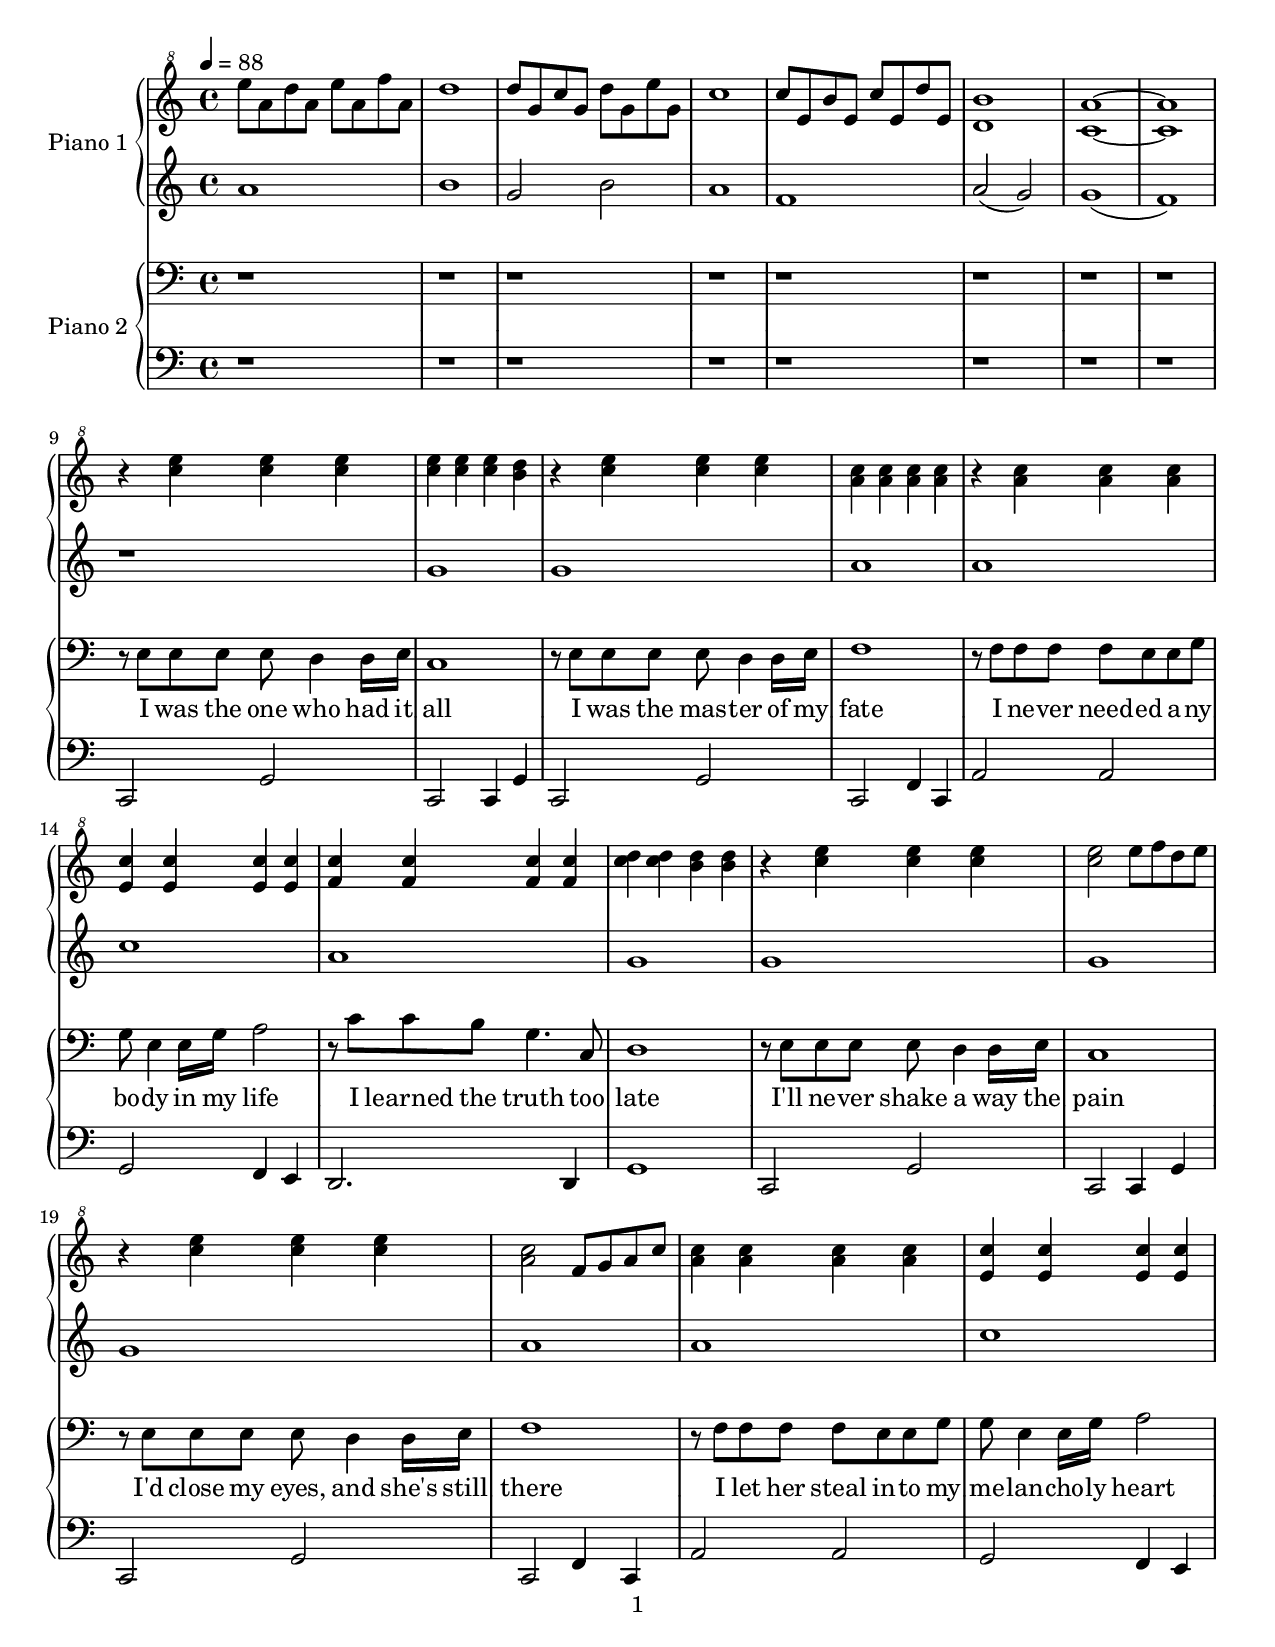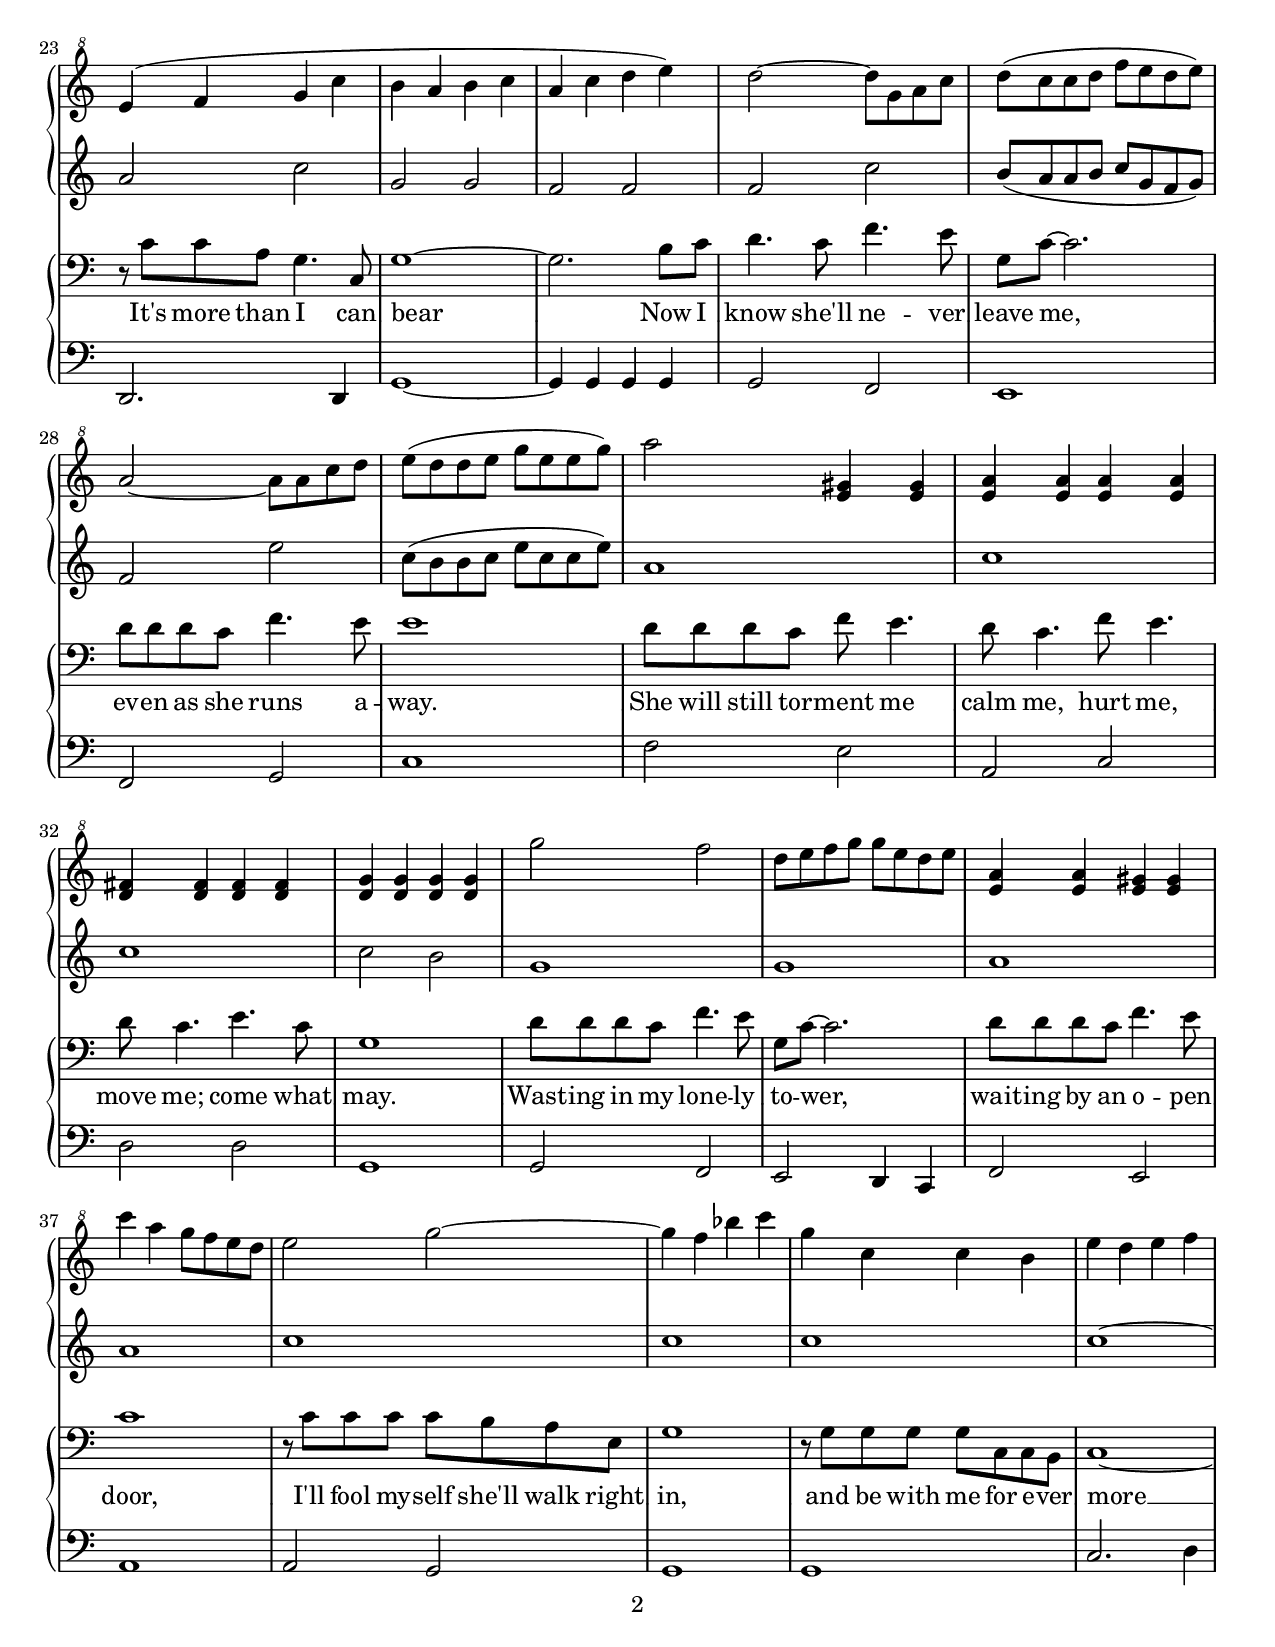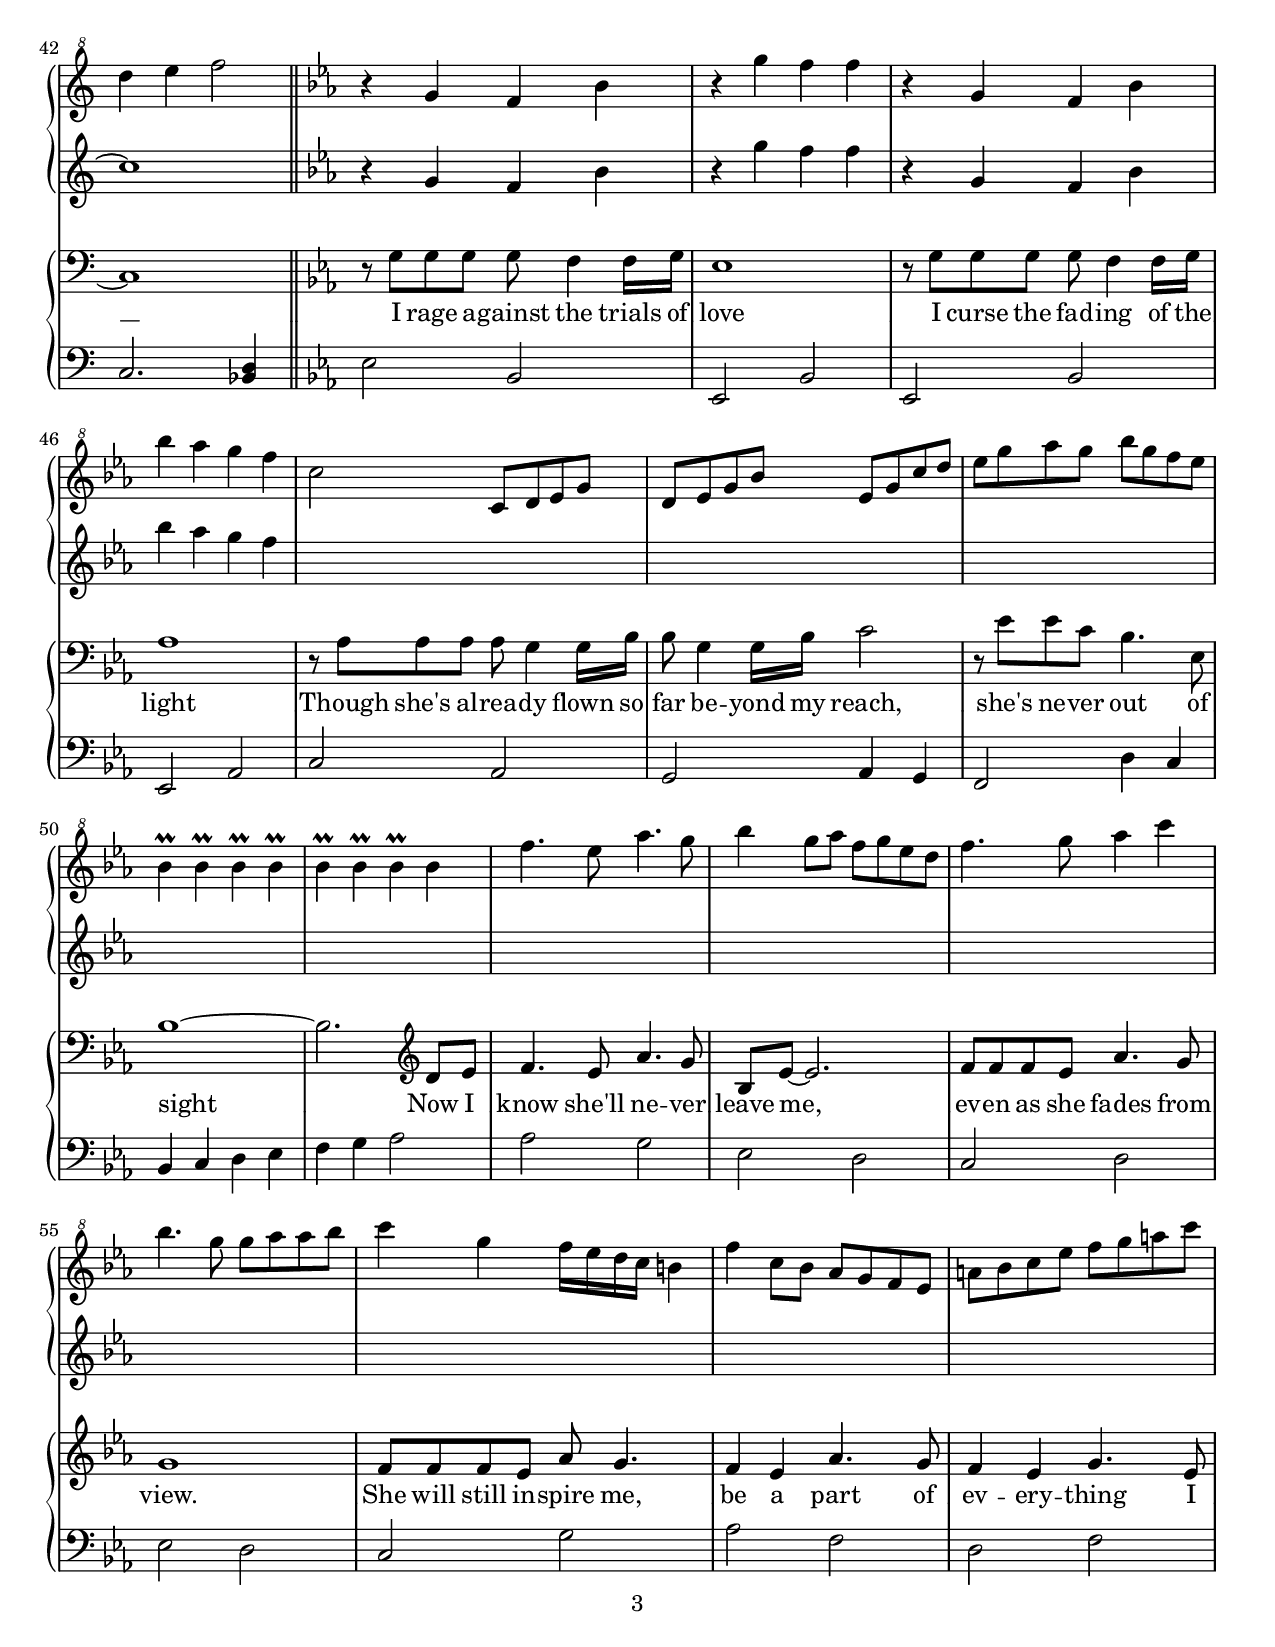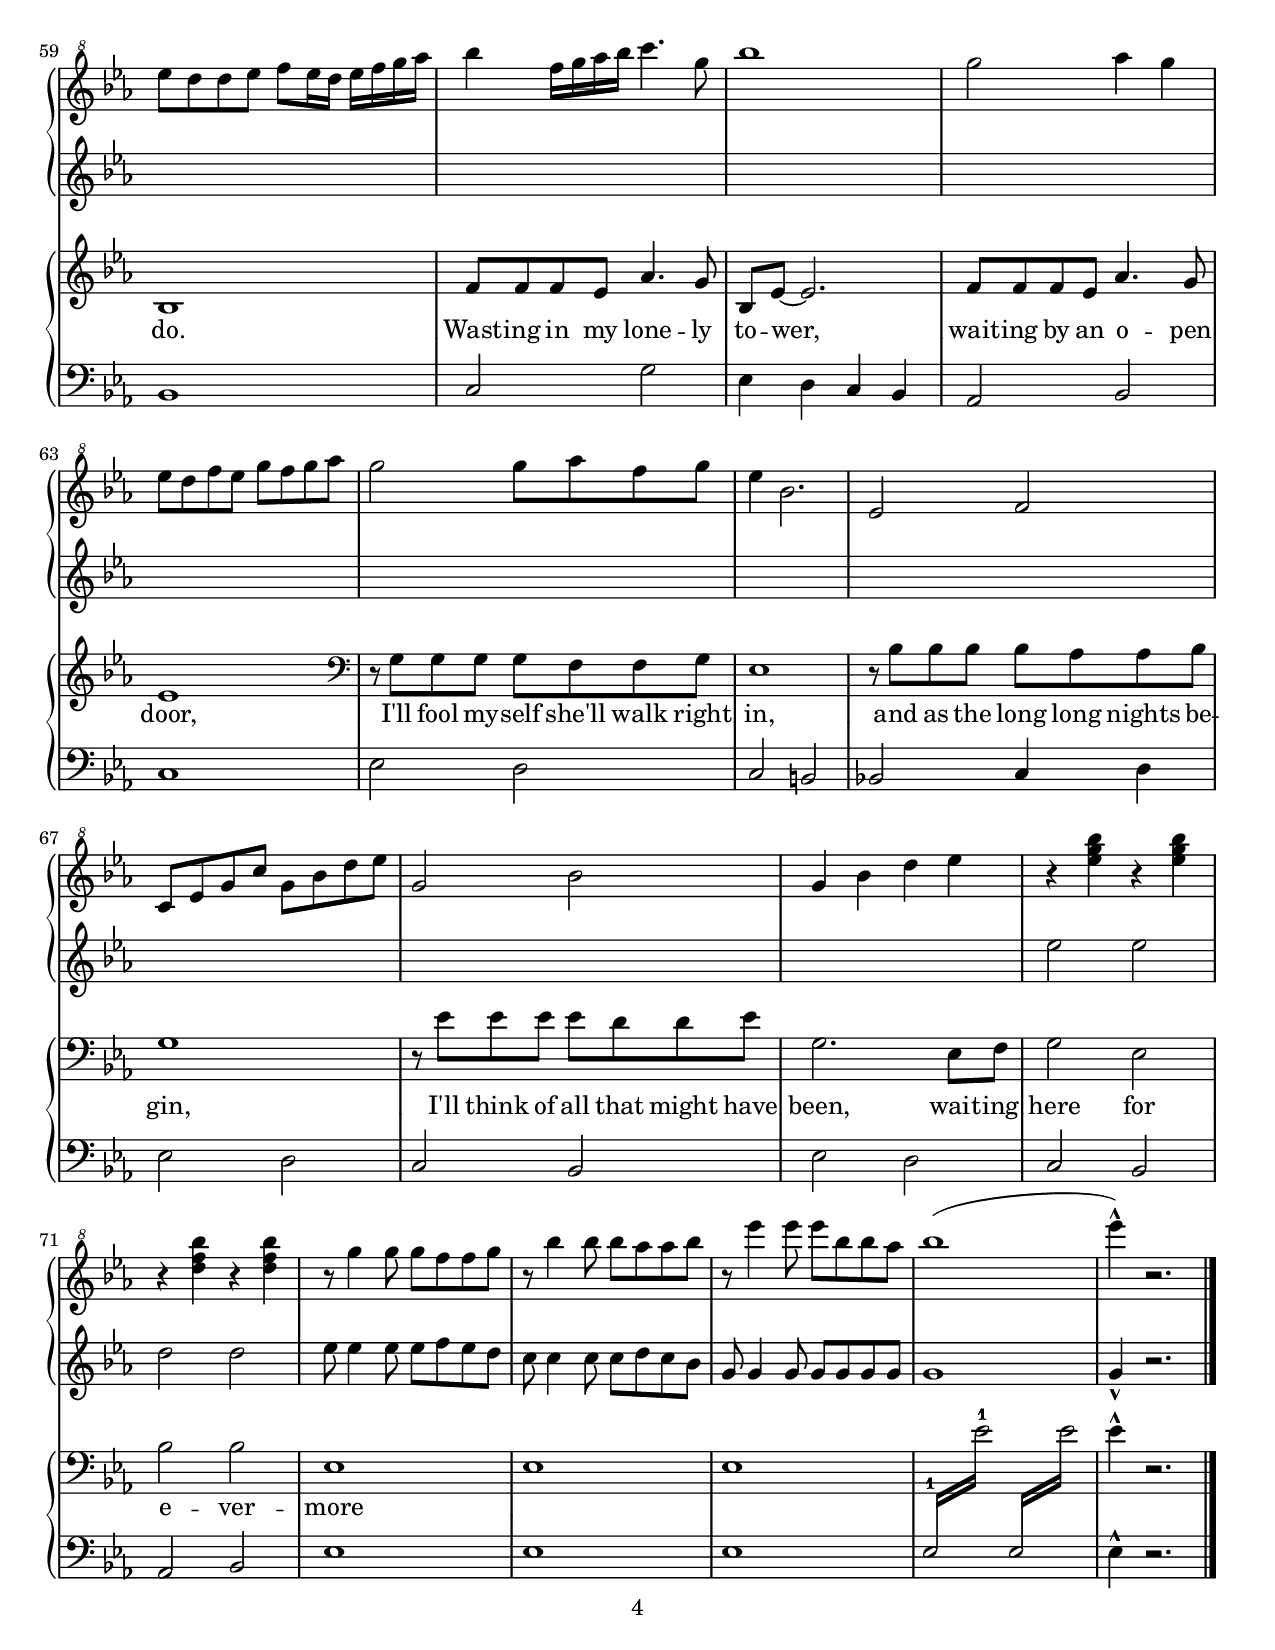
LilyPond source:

\version "2.14.1"

introPianoOneRight = \relative c'' {
  \tempo 4 = 88
  e'8 a, d a e' a, f' a,                                                     |
  d1                                                                         |
  d8 g, c g d' g, e' g,                                                      |
  c1                                                                         |
  c8 e, b' e, c' e, d' e,                                                    |
  <d b'>1                                                                    |
  <c a'>1~                                                                   |
  <c a'>1                                                                    |
}

introPianoOneLeft = \relative c''{
  a1                                                                         |
  b1                                                                         |
  g2 b2                                                                      |
  a1                                                                         |
  f1                                                                         |
  a2( g2)                                                                    |
  g1(                                                                        |
  f1)                                                                        |
}

introPianoTwoRight = \relative c'' {
  r1                                                                         |
  r1                                                                         |
  r1                                                                         |
  r1                                                                         |
  r1                                                                         |
  r1                                                                         |
  r1                                                                         |
  r1                                                                         |
}

introPianoTwoLeft = \relative c'' {
  r1                                                                         |
  r1                                                                         |
  r1                                                                         |
  r1                                                                         |
  r1                                                                         |
  r1                                                                         |
  r1                                                                         |
  r1                                                                         |
}

pianoOneRight = \relative c''' {
  % \key g \major

  % I was the one who had it all
  r4 <c e> <c e> <c e>                                                       |
  <c e> <c e> <c e> <b d>                                                    |
  % I was the master was my fate
  r <c e> <c e> <c e>                                                        |
  <a c> <a c> <a c> <a c>                                                    |
  % I never needed anybody in my life
  r <a c> <a c> <a c>                                                        |
  <e c'> <e c'> <e c'> <e c'>                                                |
  % I learned the truth too late
  <f c'> <f c'> <f c'> <f c'>                                                |
  <c' d> <c d> <b d> <b d>                                                   |

  % I'll never shake away the pain
  r <c e> <c e> <c e>                                                        |
  <c e>2 e8 f d e                                                            |
  % I'd close my eyes, and she's still there
  r4 <c e> <c e> <c e>                                                       |
  <a c>2 f8 g a c                                                            |
  % I let her steal into my melancholy heart
  <a c>4 <a c> <a c> <a c>                                                   |
  <e c'> <e c'> <e c'> <e c'>                                                |
  % It's more than I can bear                
  e4( f g c                                                                  |
  b a b c                                                                    |

  % ...Now I know she'll never
  a c d e)                                                                   |
  d2~ d8 g, a c                                                              |
  % leave me, even as she runs a-
  d( c c d f e d e)                                                          |
  a,2~ a8 a c d                                                              |
  % -way.  She will still torment me
  e( d d e g e e g)                                                          |
  a2 <e, gis>4 <e gis>                                                       |
  % calm me, hurt me, move me; come what
  <e a> <e a> <e a> <e a>                                                    |
  <d fis> <d fis> <d fis> <d fis>                                            |
  % may.  Wasting in my lonely           
  <d g> <d g> <d g> <d g>                                                    |
  g'2 f                                                                      |
  % tower, waiting by an open
  d8 e f g g e d e                                                           |
  <e, a>4 <e a> <e gis> <e gis>                                              |
  % door, I'll fool myself she'll walk right
  c''4 a g8 f e d                                                            |
  e2 g2~                                                                     |
  % in, and be with me for ever-
  g4 f bes c                                                                 |
  g c, c b                                                                   |
  % more
  e d e f                                                                    |
  d e f2 \bar "||"                                                           |

  \key ees \major

  % I rage against the trials of love
  r4 g, f bes                                                                |
  r4 g' f f                                                                  |
  % I curse the fading of the light
  r4 g, f bes                                                                |
  bes' aes g f                                                               |
  % Though she's already flown so far beyond my reach,
  c2 c,8 d ees g                                                             |
  d8 ees g bes ees, g c d                                                    |
  % she's never out of sight
  ees g aes g bes g f ees                                                    |
  bes4\prall bes4\prall bes4\prall bes4\prall                                |

  % ...Now I know she'll never
  bes4\prall bes4\prall bes4\prall bes4                                      |
  f'4. ees8 aes4. g8                                                         |
  % leave me, even as she fades from
  bes4 g8 aes f g ees d                                                      |
  f4. g8 aes4 c                                                              |
  % view.  She will still inspire me,
  bes4. g8 g aes aes bes                                                     |
  c4 g f16 ees d c b4                                                        |
  % be a part of everything I
  f'4 c8 bes aes g f ees                                                     |
  a bes c ees f g a c                                                        |
  % do.  Wasting in my lonely
  ees,8 d d ees f ees16 d ees f g aes                                        |
  bes4 f16 g aes bes c4. g8                                                  |
  % tower, waiting by an open
  bes1                                                                       |
  g2 aes4 g                                                                  |
  % door, I'll fool myself she'll walk right
  ees8 d f ees g f g aes                                                     |
  g2 g8 aes f g                                                              |
  % in, and as the long long nights be-
  ees4 bes2.                                                                 |
  ees,2 f                                                                    |
  % -gin, I'll think of all that might have
  c8 ees g c g bes d ees                                                     |
  g,2 bes                                                                    |
  % been, waiting here for
  g4 bes d ees                                                               |
  r <ees g bes> r <ees g bes>                                                |
  % evermore
  r <d f bes> r <d f bes>                                                    |
  r8 g4 g8 g f f g                                                           |
  % --     
  r8 bes4 bes8 bes aes aes bes                                               |
  r8 ees4 ees8 ees bes bes aes                                               |
  % --     
  bes1(                                                                      |
  ees4)\marcato r2.                                                          |
}

pianoOneLeft = \relative c'' {
  % \key g \major

  % I was the one who had it all
  r1                                                                         |
  g                                                                          |
  % I was the master was my fate
  g                                                                          |
  a                                                                          |
  % I never needed anybody in my life
  a                                                                          |
  c                                                                          |
  % I learned the truth too late
  a                                                                          |
  g                                                                          |

  % I'll never shake away the pain
  g                                                                          |
  g                                                                          |
  % I'd close my eyes, and she's still there
  g                                                                          |
  a                                                                          |
  % I let her steal into my melancholy heart
  a                                                                          |
  c                                                                          |
  % It's more than I can bear                
  a2 c                                                                       |
  g g                                                                        |

  % ...Now I know she'll never
  f f                                                                        |
  f c'                                                                       |
  % leave me, even as she runs a-
  b8( a a b c g f g)                                                         |
  f2 e'                                                                      |
  % -way.  She will still torment me
  c8( b b c e c c e)                                                         |
  a,1                                                                        |
  % calm me, hurt me, move me; come what
  c1                                                                         |
  c                                                                          |
  % may.  Wasting in my lonely           
  c2 b                                                                       |
  g1                                                                         |
  % tower, waiting by an open
  g                                                                          |
  a                                                                          |
  % door, I'll fool myself she'll walk right
  a                                                                          |
  c                                                                          |
  % in, and be with me for ever-
  c                                                                          |
  c                                                                          |
  % more
  c~                                                                         |
  c \bar "||"                                                                |

  \key ees \major

  % I rage against the trials of love
  r4 g f bes                                                                 |
  r4 g' f f                                                                  |
  % I curse the fading of the light
  r4 g, f bes                                                                |
  bes' aes g f                                                               |
  % Though she's already flown so far beyond my reach,
  s1                                                                         |
  s1                                                                         |
  % she's never out of sight
  s1                                                                         |
  s1                                                                         |

  % ...Now I know she'll never
  s1                                                                         |
  s1                                                                         |
  % leave me, even as she fades from
  s1                                                                         |
  s1                                                                         |
  % view.  She will still inspire me,
  s1                                                                         |
  s1                                                                         |
  % be a part of everything I
  s1                                                                         |
  s1                                                                         |
  % do.  Wasting in my lonely
  s1                                                                         |
  s1                                                                         |
  % tower, waiting by an open
  s1                                                                         |
  s1                                                                         |
  % door, I'll fool myself she'll walk right
  s1                                                                         |
  s1                                                                         |
  % in, and as the long long nights be-
  s1                                                                         |
  s1                                                                         |
  % -gin, I'll think of all that might have
  s1                                                                         |
  s1                                                                         |
  % been, waiting here for
  s1                                                                         |
  ees2 ees                                                                   |
  % evermore
  d d                                                                        |
  ees8 ees4 ees8 ees f ees d                                                 |
  % --     
  c c4 c8 c d c bes                                                          |
  g g4 g8 g g g g                                                            |
  % --     
  g1                                                                         |
  g4\marcato r2.                                                             |
}

pianoTwoRight = \relative c {
  % \key g \major

  % I was the one who had it all
  r8 e e e e d4 d16 e16                                                      |
  c1                                                                         |
  % I was the master was my fate
  r8 e e e e d4 d16 e16                                                      |
  f1                                                                         |
  % I never needed anybody in my life
  r8 f f f f e e g                                                           |
  g e4 e16 g16 a2                                                            |
  % I learned the truth too late
  r8 c c b g4. c,8                                                           |
  d1                                                                         |

  % I'll never shake away the pain
  r8 e e e e d4 d16 e16                                                      |
  c1                                                                         |
  % I'd close my eyes, and she's still there
  r8 e e e e d4 d16 e16                                                      |
  f1                                                                         |
  % I let her steal into my melancholy heart
  r8 f f f f e e g                                                           |
  g e4 e16 g16 a2                                                            |
  % It's more than I can bear                
  r8 c c a g4. c,8                                                           |
  g'1~                                                                       |

  % ...Now I know she'll never
  g2. b8 c                                                                   |
  d4. c8 f4. e8                                                              |
  % leave me, even as she runs a-
  g,8 c8~ c2.                                                                |
  d8 d d c f4. e8                                                            |
  % -way.  She will still torment me
  e1                                                                         |
  d8 d d c f e4.                                                             |
  % calm me, hurt me, move me; come what
  d8 c4. f8 e4.                                                              |
  d8 c4. e4. c8                                                              |
  % may.  Wasting in my lonely           
  g1                                                                         |
  d'8 d d c f4. e8                                                           |
  % tower, waiting by an open
  g,8 c8~ c2.                                                                |
  d8 d d c f4. e8                                                            |
  % door, I'll fool myself she'll walk right
  c1                                                                         |
  r8 c c c c b a e                                                           |
  % in, and be with me for ever-
  g1                                                                         |
  r8 g g g g c, c b                                                          |
  % more
  c1~                                                                        |
  c1 \bar "||"                                                               |

  \key ees \major

  % I rage against the trials of love
  r8 g' g g g f4 f16 g16                                                     |
  ees1                                                                       |
  % I curse the fading of the light
  r8 g g g g f4 f16 g16                                                      |
  aes1                                                                       |
  % Though she's already flown so far beyond my reach,
  r8 aes aes aes aes g4 g16 bes16                                            |
  bes8 g4 g16 bes16 c2                                                       |
  % she's never out of sight
  r8 ees ees c bes4. ees,8                                                   |
  bes'1~                                                                     |

  % ...Now I know she'll never
  bes2. \clef treble d8 ees                                                  |
  f4. ees8 aes4. g8                                                          |
  % leave me, even as she fades from
  bes,8 ees8~ ees2.                                                          |
  f8 f f ees aes4. g8                                                        |
  % view.  She will still inspire me,
  g1                                                                         |
  f8 f f ees aes g4.                                                         |
  % be a part of everything I
  f4 ees aes4. g8                                                            |
  f4 ees g4. ees8                                                          |
  % do.  Wasting in my lonely
  bes1                                                                       |
  f'8 f f ees aes4. g8                                                       |
  % tower, waiting by an open
  bes,8 ees8~ ees2.                                                          |
  f8 f f ees aes4. g8                                                        |
  % door, I'll fool myself she'll walk right
  ees1                                                                       |

  \clef bass

  r8 g, g g g f f g                                                          |
  % in, and as the long long nights be-
  ees1                                                                       |
  r8 bes' bes bes bes aes aes bes                                            |
  % -gin, I'll think of all that might have
  g1                                                                         |
  r8 ees' ees ees ees d d ees                                                |
  % been, waiting here for
  g,2. ees8 f                                                                |
  g2 ees                                                                     |
  % evermore
  bes' bes                                                                   |
  ees,1                                                                      |
  % --     
  ees1                                                                       |
  ees1                                                                       |
  % --     
  s1                                                                         |
  ees'4\marcato r2. \bar "|."                                                |
}

pianoTwoLeft = \relative c, {
  % \key g \major

  % I was the one who had it all
  c2 g'                                                                      |
  c,2 c4 g'                                                                  |
  % I was the master was my fate
  c,2 g'                                                                     |
  c,2 f4 c                                                                   |
  % I never needed anybody in my life
  a'2 a                                                                      |
  g f4 e                                                                     |
  % I learned the truth too late
  d2. d4                                                                     |
  g1                                                                         |

  % I'll never shake away the pain
  c,2 g'                                                                     |
  c,2 c4 g'                                                                  |
  % I'd close my eyes, and she's still there
  c,2 g'                                                                     |
  c,2 f4 c                                                                   |
  % I let her steal into my melancholy heart
  a'2 a                                                                      |
  g f4 e                                                                     |
  % It's more than I can bear                
  d2. d4                                                                     |
  g1~                                                                        |

  % ...Now I know she'll never
  g4 g g g                                                                   |
  g2 f2                                                                      |
  % leave me, even as she runs a-
  e1                                                                         |
  f2 g                                                                       |
  % -way.  She will still torment me
  c1                                                                         |
  f2 e                                                                       |
  % calm me, hurt me, move me; come what
  a,2 c                                                                      |
  d d                                                                        |
  % may.  Wasting in my lonely           
  g,1                                                                        |
  g2 f                                                                       |
  % tower, waiting by an open
  e d4 c                                                                     |
  f2 e                                                                       |
  % door, I'll fool myself she'll walk right
  a1                                                                         |
  a2 g                                                                       |
  % in, and be with me for ever-
  g1                                                                         |
  g1                                                                         |
  % more
  c2. d4                                                                     |
  c2. <bes d>4 \bar "||"                                                     |

  \key ees \major

  % I rage against the trials of love
  ees2 bes                                                                   |
  ees, bes'                                                                  |
  % I curse the fading of the light
  ees, bes'                                                                  |
  ees, aes                                                                   |
  % Though she's already flown so far beyond my reach,
  c aes                                                                      |
  g aes4 g                                                                   |
  % she's never out of sight
  f2 d'4 c                                                                   |
  bes c d ees                                                                |

  % ...Now I know she'll never
  f g aes2                                                                   |
  aes g                                                                      |
  % leave me, even as she fades from
  ees d                                                                      |
  c d                                                                        |
  % view.  She will still inspire me,
  ees d                                                                      |
  c g'                                                                       |
  % be a part of everything I
  aes f                                                                      |
  d f                                                                        |
  % do.  Wasting in my lonely
  bes,1                                                                      |
  c2 g'                                                                      |
  % tower, waiting by an open
  ees4 d c bes                                                               |
  aes2 bes                                                                   |
  % door, I'll fool myself she'll walk right
  c1                                                                         |
  ees2 d                                                                     |
  % in, and as the long long nights be-
  c b                                                                        |
  bes! c4 d                                                                  |
  % -gin, I'll think of all that might have
  ees2 d                                                                     |
  c bes                                                                      |
  % been, waiting here for
  ees d                                                                      |
  c bes                                                                      |
  % evermore
  aes bes                                                                    |
  ees1                                                                       |
  % --     
  ees1                                                                       |
  ees1                                                                       |
  % --     
  \repeat tremolo 4 { ees16-1 \change Staff = "pianoTwoRight" ees'-1 }
  \change Staff = "pianoTwoLeft"
  \repeat tremolo 4 { ees, \change Staff = "pianoTwoRight" ees' }            |
  \change Staff = "pianoTwoLeft"
  ees,4\marcato r2. \bar "|."                                                |
}

text = \lyricmode {
  I was the one who had it | all                                             |
  I was the mas -- ter of my | fate                                          |
  I ne -- ver need -- ed a -- ny | bo -- dy in my life                       |
  I learned the truth too | late                                             |
  I'll ne -- ver shake a way the | pain                                      |
  I'd close my eyes, and she's still | there                                 |
  I let her steal in -- to my | me -- lan -- cho -- ly heart                 |
  It's more than I can | bear                                                |
  Now I | know she'll ne -- ver                                              |
  leave me, | ev -- en as she runs a --                                      |
  way. | She will still tor -- ment me                                       |
  calm me, hurt me, | move me; come what                                     |
  may. | Wast -- ing in my lone -- ly                                        |
  to -- wer, | wait -- ing by an o -- pen                                    |
  door, | I'll fool my -- self she'll walk right                             |
  in, | and be with me for e -- ver                                          |
  more __ |                                                                  |
  I rage a -- gainst the trials of | love                                    |
  I curse the fad -- ing of the | light                                      |
  Though she's al -- rea -- dy flown so | far be -- yond my reach,           |
  she's ne -- ver out of | sight                                             |
  Now I | know she'll ne -- ver                                              |
  leave me, | ev -- en as she fades from                                     |
  view. | She will still in -- spire me,                                     |
  be a part of | ev -- ery -- thing I                                        |
  do. | Wast -- ing in my lone -- ly                                         |
  to -- wer, | wait -- ing by an o -- pen                                    |
  door, | I'll fool my -- self she'll walk right                             |
  in, | and as the long long nights be --                                    |
  gin, | I'll think of all that might have                                   |
  been, wait -- ing | here for                                               |
  e -- ver -- | more                                                         |
}

\paper {
  #(set-paper-size "letter")
  print-page-number = ##f
  oddFooterMarkup = \markup {
    \fill-line {
      \fromproperty #'page:page-number-string
    }
  }
  evenFooterMarkup = \markup {
    \fill-line {
      \fromproperty #'page:page-number-string
    }
  }
}

\score {
  <<
    \new PianoStaff <<
      \set PianoStaff.instrumentName = "Piano 1"
      \new Staff = "pianoOneRight" {
        \clef "treble^8"
        \introPianoOneRight
        \pianoOneRight
      }
      \new Staff = "pianoOneLeft" {
        \clef treble
        \introPianoOneLeft
        \pianoOneLeft
      }
    >>
    \new PianoStaff <<
      \set PianoStaff.instrumentName = "Piano 2"
      \new Staff = pianoTwoRight {
        \clef bass
        \introPianoTwoRight
        \new Voice = voice {
          \pianoTwoRight
        }
      }
      \new Lyrics \lyricsto voice \text
      \new Staff = pianoTwoLeft {
        \clef bass
        \introPianoTwoLeft
        \pianoTwoLeft
      }
    >>
  >>
  \layout {
    \context {
      \GrandStaff
      \accepts "Lyrics"
    }
    \context {
      \Lyrics
      \consists "Bar_engraver"
    }
  }
}
